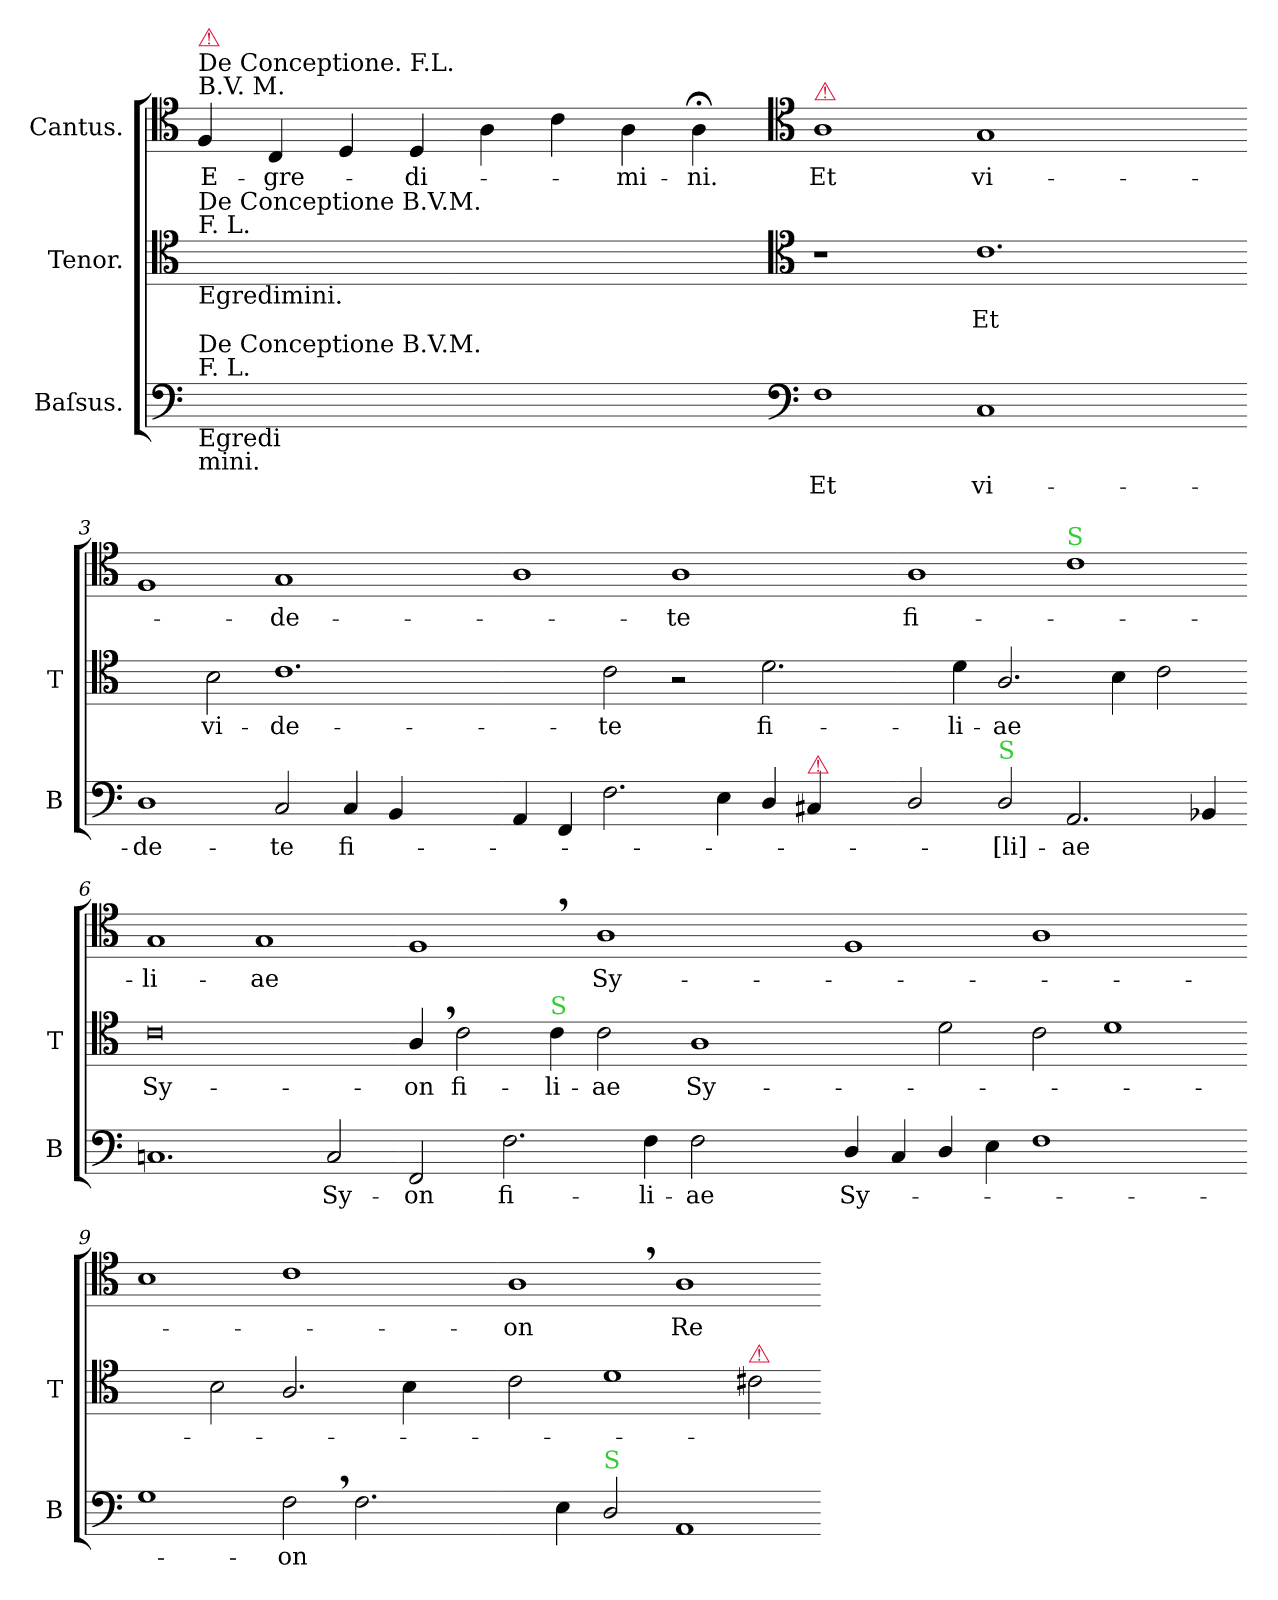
**kern	**text	**kern	**text	**kern	**text
*part3	*part3	*part2	*part2	*part1	*part1
*staff3	*staff3	*staff2	*staff2	*staff1	*staff1
*I"Baſsus.	*	*I"Tenor.	*	*I"Cantus.	*
*I'B	*	*I'T	*	*	*
*clefF4	*	*clefC4	*	*clefC4	*
*k[]	*	*k[]	*	*k[]	*
=1	=1	=1	=1	=1	=1
!	!	!	!	!LO:TX:a:t=De Conceptione. F.L.\nB.V. M.	!
!	!	!	!	!LO:TX:a:color=crimson:t=⚠	!
!	!	!LO:TX:a:t=De Conceptione B.V.M.\nF. L.	!	!	!
!	!	!LO:TX:b:t=Egredimini.	!	!	!
!LO:TX:a:t=De Conceptione B.V.M.\nF. L.	!	!	!	!	!
!LO:TX:b:t=Egredi\nmini.	!	!	!	!	!
0ryy	.	0ryy	.	4F	E-
.	.	.	.	4C	-gre-
.	.	.	.	4D	.
.	.	.	.	4D	-di-
.	.	.	.	4A	.
.	.	.	.	4c	.
.	.	.	.	4A	-mi-
.	.	.	.	4A;	-ni.
=2-	=2-	=2-	=2-	=2-	=2-
*clefF4	*	*clefC4	*	*clefC4	*
*k[]	*	*k[]	*	*k[]	*
!	!	!	!	!LO:TX:a:color=crimson:t=⚠	!
1F\	Et	1r	.	1A\	Et
1C/	vi-	1.c\	Et	1G/	vi-
2ryy	.	.	.	2ryy	.
=3-	=3-	=3-	=3-	=3-	=3-
1D\	-de-	2ryy	.	1F/	.
.	.	2B\	vi-	.	.
2C/	-te	1.c\	-de-	1G/	-de-
4C/	fi-	.	.	.	.
4BB/	.	.	.	.	.
2ryy	.	.	.	2ryy	.
=4-	=4-	=4-	=4-	=4-	=4-
4AA/	.	2ryy	.	1A\	.
4FF/	.	.	.	.	.
2.F\	.	2c\	-te	.	.
.	.	2r	.	1A\	-te
4E\	.	.	.	.	.
4D/	.	2.d\	fi-	.	.
!LO:TX:a:color=crimson:t=⚠	!	!	!	!	!
4C#X/	.	.	.	.	.
4ryy	.	.	.	4ryy	.
=5-	=5-	=5-	=5-	=5-	=5-
2D/	.	4ryy	.	1A\	fi-
.	.	4d\	-li-	.	.
!LO:TX:a:color=limegreen:t=S	!	!	!	!	!
2D/	-[li]-	2.A/	-ae	.	.
!	!	!	!	!LO:TX:a:color=limegreen:t=S	!
2.AA/	-ae	.	.	1c\	.
.	.	4B\	.	.	.
.	.	2c\	.	.	.
4BB-X/	.	.	.	.	.
=6-	=6-	=6-	=6-	=6-	=6-
1.Cn/	.	0c\	Sy-	1G/	-li-
.	.	.	.	1G/	-ae
2C/	Sy-	.	.	.	.
=7-	=7-	=7-	=7-	=7-	=7-
2FF/	-on	4A,</	-on	1F,</	.
.	.	2c\	fi-	.	.
2.F\	fi-	.	.	.	.
!	!	!LO:TX:a:color=limegreen:t=S	!	!	!
.	.	4c\	-li-	.	.
.	.	2c\	-ae	1A\	Sy-
4F\	-li-	.	.	.	.
2F\	-ae	1A\	Sy-	.	.
2ryy	.	.	.	2ryy	.
=8-	=8-	=8-	=8-	=8-	=8-
4D/	Sy-	2ryy	.	1F/	.
4C/	.	.	.	.	.
4D/	.	2d\	.	.	.
4E\	.	.	.	.	.
1F\	.	2c\	.	1A\	.
.	.	1d\	.	.	.
2ryy	.	.	.	2ryy	.
=9-	=9-	=9-	=9-	=9-	=9-
1G\	.	2ryy	.	1B\	.
.	.	2B\	.	.	.
2F,<\	-on	2.A/	.	1c\	.
2.F\	.	.	.	.	.
.	.	4B\	.	.	.
.	.	4ryy	.	4ryy	.
=10-	=10-	=10-	=10-	=10-	=10-
4ryy	.	2c\	.	1A,<\	-on
4E\	.	.	.	.	.
!LO:TX:a:color=limegreen:t=S	!	!	!	!	!
2D/	.	1d\	.	.	.
1AA/	.	.	.	1A\	Re-
!	!	!LO:TX:a:color=crimson:t=⚠	!	!	!
.	.	2c#X\	.	.	.
=-	=-	=-	=-	=-	=-
*-	*-	*-	*-	*-	*-
